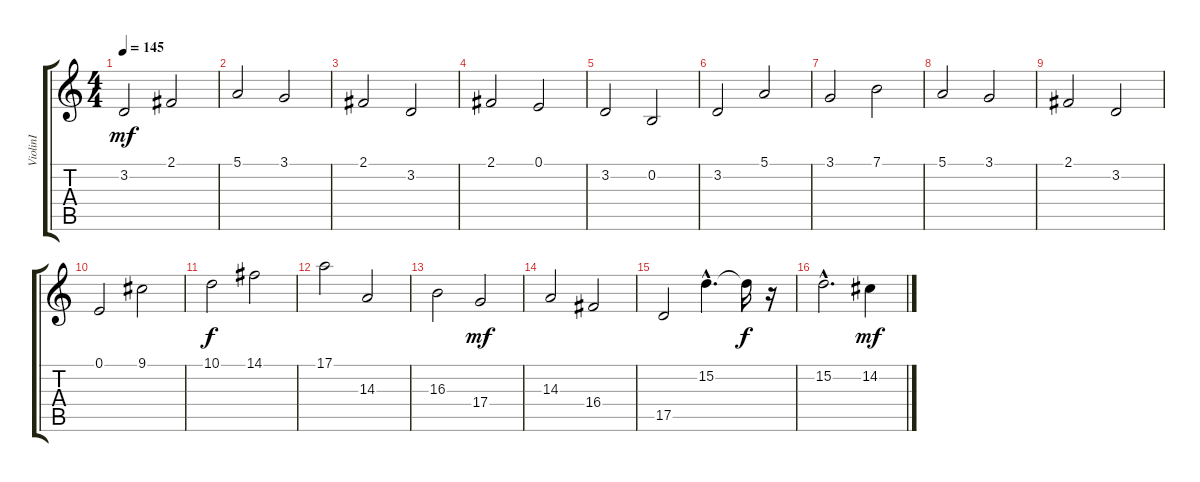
\track ("ViolinⅠ" "ViolinⅠ") {instrument stringensemble1}
\staff {score tabs}
\tuning (E4 B3 G3 D3 A2 E2) {hide}
\ts (4 4)
\tempo 145
\clef g2
\ks c
3.2.2{dy mf} 2.1.2 |
5.1.2 3.1.2 |
2.1.2 3.2.2 |
2.1.2 0.1.2 |
3.2.2 0.2.2 |
3.2.2 5.1.2 |
3.1.2 7.1.2 |
5.1.2 3.1.2 |
2.1.2 3.2.2 |
0.1.2 9.1.2 |
10.1.2{dy f} 14.1.2 |
17.1.2 14.3.2 |
16.3.2 17.4.2{dy mf} |
14.3.2 16.4.2 |
17.5.2 15.2{hac}.4{d} 15.2{t}.16{dy f} r.16 |
15.2{hac}.2{d} 14.2.4{dy mf}
